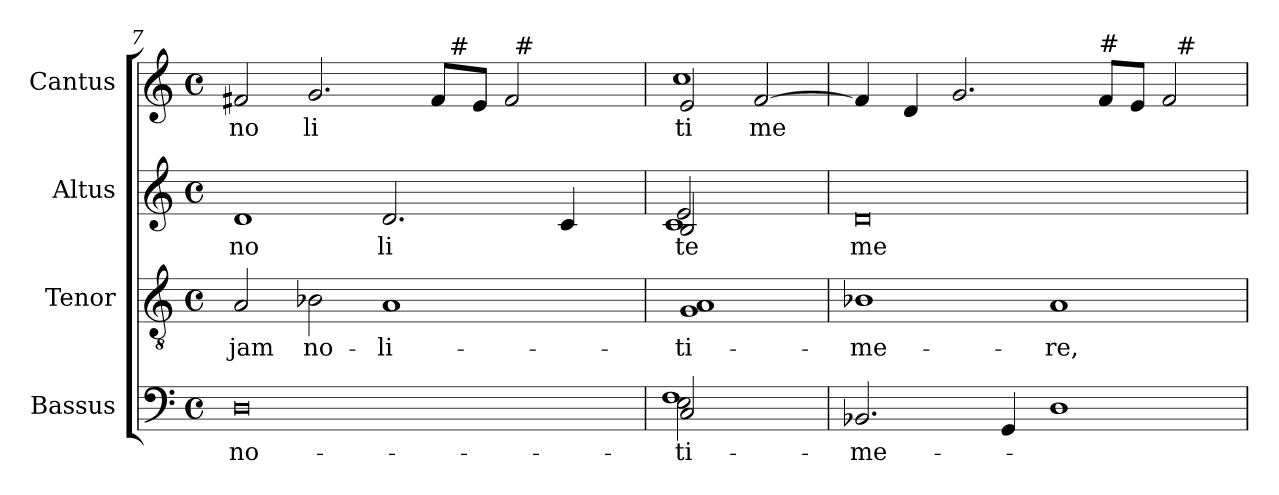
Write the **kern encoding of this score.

**kern	**text	**kern	**text	**kern	**text	**kern	**text
*part4	*part4	*part3	*part3	*part2	*part2	*part1	*part1
*staff4	*staff4	*staff3	*staff3	*staff2	*staff2	*staff1	*staff1
*I"Bassus	*	*I"Tenor	*	*I"Altus	*	*I"Cantus	*
*clefF4	*	*clefGv2	*	*clefG2	*	*clefG2	*
*M4/4	*	*M4/4	*	*M4/4	*	*M4/4	*
*met(c)	*	*met(c)	*	*met(c)	*	*met(c)	*
=7	=7	=7	=7	=7	=7	=7	=7
!	!LO:LY:b:cj	!	!LO:LY:b:cj	!	!LO:LY:b:cj	!	!LO:LY:b:cj
*	*	*	*	*	*	*^	*
*	*	*	*	*	*	*	*^	*
0D	no-	2A/	jam	1d	no	2f#X/	1ryy	1ryy	no
!	!	!	!LO:LY:b:cj	!	!	!	!	!	!LO:LY:b:cj
.	.	2B-X\	no-	.	.	2.g/	.	.	li
!	!	!	!LO:LY:b:cj	!	!LO:LY:b:cj	!	!	!	!
.	.	1A	-li-	2.d/	li	.	4ryy	2ryy	.
.	.	.	.	.	.	8f#/L	32.ryy	.	.
!	!	!	!	!	!	!	!LO:TX:a:t=#	!	!
.	.	.	.	.	.	.	2ryy	.	.
.	.	.	.	.	.	8e/J	.	.	.
.	.	.	.	.	.	2f#/	.	64ryy	.
!	!	!	!	!	!	!	!	!LO:TX:a:t=#	!
.	.	.	.	.	.	.	.	4ryy	.
.	.	.	.	4c/	.	.	.	.	.
.	.	.	.	.	.	.	.	8...ryy	.
.	.	.	.	.	.	.	8ryy	.	.
.	.	.	.	.	.	.	16ryy	.	.
.	.	.	.	.	.	.	64ryy	.	.
=8	=8	=8	=8	=8	=8	=8	=8	=8	=8
!	!LO:LY:b:cj	!	!	!	!	!	!	!	!
*^	*	*	*	*	*	*	*	*	*
!	!	!LO:LY:b:cj	!	!	!	!	!	!	!	!
*	*^	*	*	*	*	*	*	*	*	*
!	!	!	!LO:LY:b:cj	!	!LO:LY:b:cj	!	!LO:LY:b:cj	!	!	!	!
*	*	*	*	*	*	*^	*	*	*	*	*
*	*	*	*	*	*	*	*^	*	*	*	*	*
!	!	!	!	!	!	!	!	!	!LO:LY:b:cj	!	!	!	!LO:LY:b:cj
!	!	!	!	!	!	!	!	!	!	!	!	!	!LO:LY:b:cj
*	*	*	*	*	*	*	*	*	*	*	*v	*v	*
2C/	2E\	1F	ti-	1G 1A	ti-	2B/	1c	2e/	te	2e/	1cc	ti
!	!	!	!	!	!	!	!	!	!	!	!	!LO:LY:b
2ryy	2ryy	.	.	.	.	2ryy	.	2ryy	.	[<2f/	.	me
*	*v	*v	*	*	*	*	*	*	*	*	*	*
=9	=9	=9	=9	=9	=9	=9	=9	=9	=9	=9	=9
!	!	!LO:LY:b	!	!LO:LY:b:cj	!	!	!	!LO:LY:b:cj	!	!	!
*v	*v	*	*	*	*v	*v	*v	*	*	*	*
2.BB-X/	-me-	1B-X	-me-	0d	me	4f/]	1ryy	.
.	.	.	.	.	.	4d/	.	.
.	.	.	.	.	.	2.g/	.	.
4GG/	.	.	.	.	.	.	.	.
!	!	!	!LO:LY:b:cj	!	!	!	!	!
1D	.	1A	-re,	.	.	.	2ryy	.
!	!	!	!	!	!	!LO:TX:a:t=#	!	!
.	.	.	.	.	.	8f/L	.	.
.	.	.	.	.	.	8e/J	.	.
.	.	.	.	.	.	2f/	32ryy	.
!	!	!	!	!	!	!	!LO:TX:a:t=#	!
.	.	.	.	.	.	.	4...ryy	.
*	*	*	*	*	*	*v	*v	*
=	=	=	=	=	=	=	=
*-	*-	*-	*-	*-	*-	*-	*-
